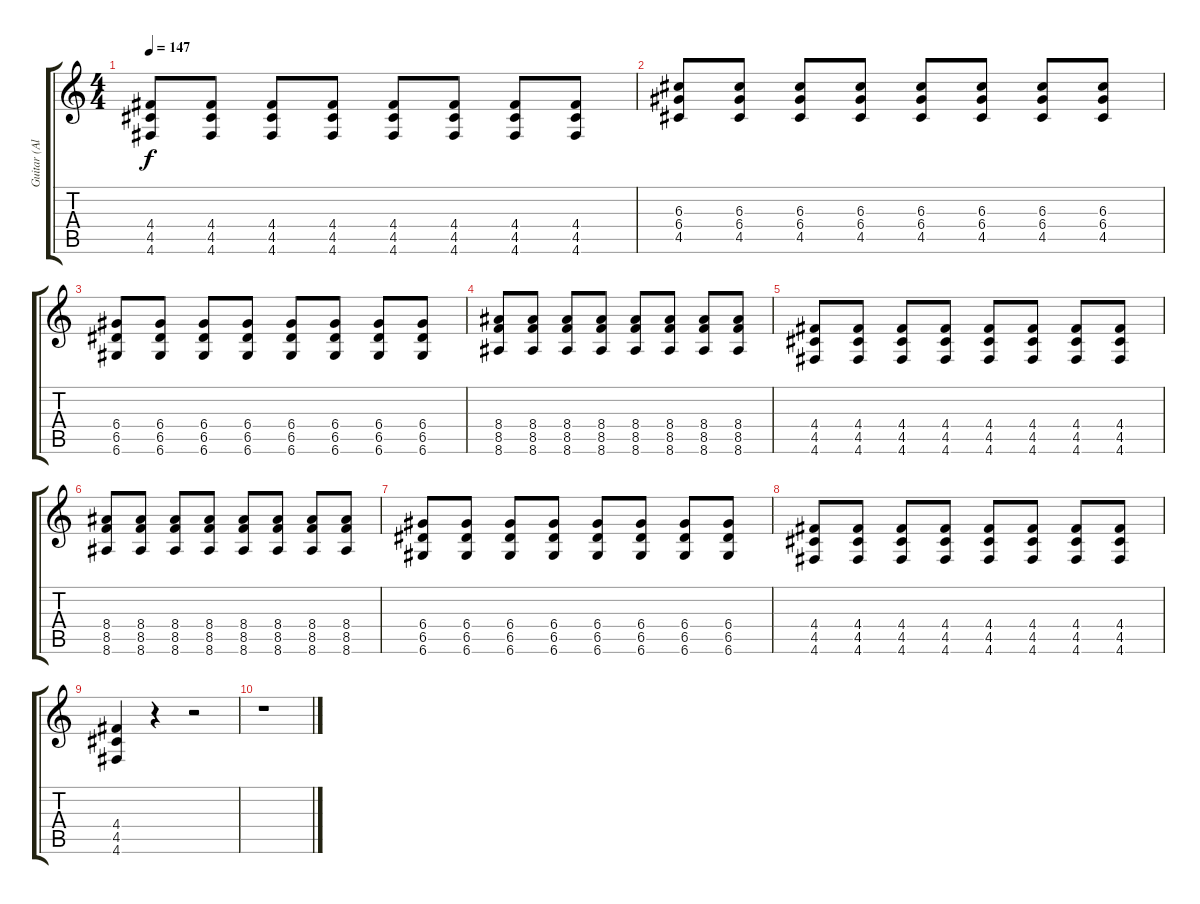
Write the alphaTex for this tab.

\track ("Guitar (Alex - Right)" "Guitar (Al") {instrument distortionguitar}
\staff {score tabs}
\tuning (E4 B3 G3 D3 A2 D2) {hide}
\ts (4 4)
\tempo 147
\clef g2
\ks c
(4.4 4.5 4.6).8{dy f} (4.4 4.5 4.6).8 (4.4 4.5 4.6).8 (4.4 4.5 4.6).8 (4.4 4.5 4.6).8 (4.4 4.5 4.6).8 (4.4 4.5 4.6).8 (4.4 4.5 4.6).8 |
(6.3 6.4 4.5).8 (6.3 6.4 4.5).8 (6.3 6.4 4.5).8 (6.3 6.4 4.5).8 (6.3 6.4 4.5).8 (6.3 6.4 4.5).8 (6.3 6.4 4.5).8 (6.3 6.4 4.5).8 |
(6.4 6.5 6.6).8 (6.4 6.5 6.6).8 (6.4 6.5 6.6).8 (6.4 6.5 6.6).8 (6.4 6.5 6.6).8 (6.4 6.5 6.6).8 (6.4 6.5 6.6).8 (6.4 6.5 6.6).8 |
(8.4 8.5 8.6).8 (8.4 8.5 8.6).8 (8.4 8.5 8.6).8 (8.4 8.5 8.6).8 (8.4 8.5 8.6).8 (8.4 8.5 8.6).8 (8.4 8.5 8.6).8 (8.4 8.5 8.6).8 |
(4.4 4.5 4.6).8 (4.4 4.5 4.6).8 (4.4 4.5 4.6).8 (4.4 4.5 4.6).8 (4.4 4.5 4.6).8 (4.4 4.5 4.6).8 (4.4 4.5 4.6).8 (4.4 4.5 4.6).8 |
(8.4 8.5 8.6).8 (8.4 8.5 8.6).8 (8.4 8.5 8.6).8 (8.4 8.5 8.6).8 (8.4 8.5 8.6).8 (8.4 8.5 8.6).8 (8.4 8.5 8.6).8 (8.4 8.5 8.6).8 |
(6.4 6.5 6.6).8 (6.4 6.5 6.6).8 (6.4 6.5 6.6).8 (6.4 6.5 6.6).8 (6.4 6.5 6.6).8 (6.4 6.5 6.6).8 (6.4 6.5 6.6).8 (6.4 6.5 6.6).8 |
(4.4 4.5 4.6).8 (4.4 4.5 4.6).8 (4.4 4.5 4.6).8 (4.4 4.5 4.6).8 (4.4 4.5 4.6).8 (4.4 4.5 4.6).8 (4.4 4.5 4.6).8 (4.4 4.5 4.6).8 |
(4.4 4.5 4.6).4 r.4 r.2 |
r.1
